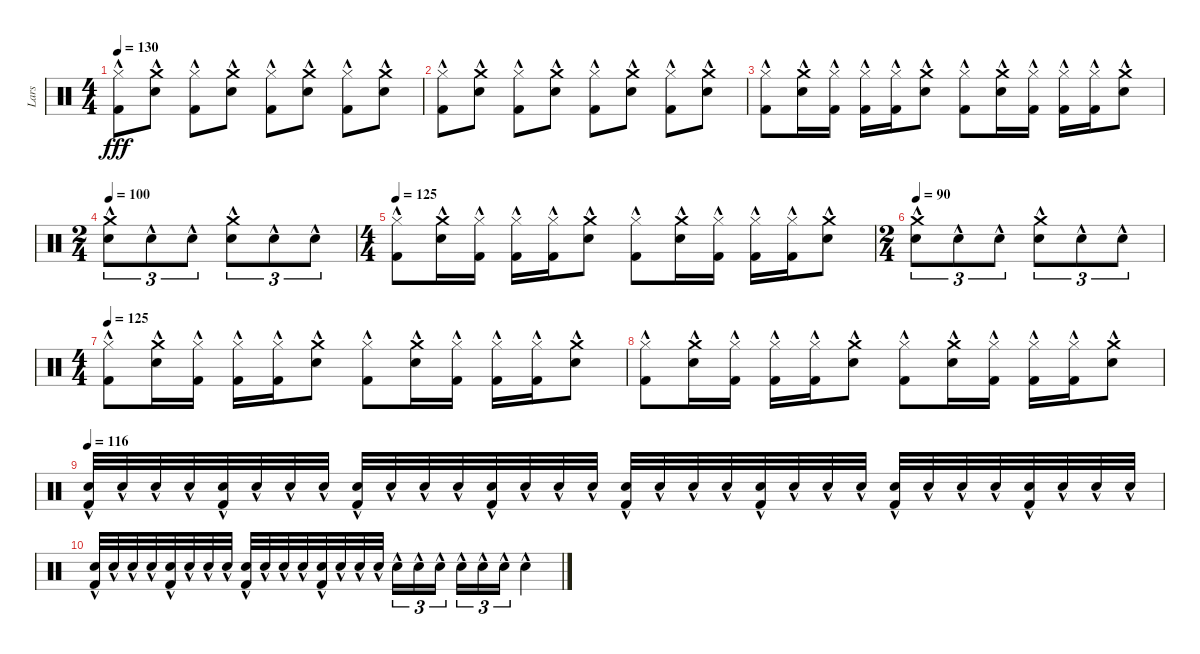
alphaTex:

\track ("Lars" "Lars") {instrument percussion}
\staff {score}
\articulation defaults
\ts (4 4)
\tempo 130
\clef neutral
\ks c
("Hi-Hat (closed)"{hac} "Kick (hit) 2"{hac}).8{dy fff} ("Crash medium (hit)"{hac} "Electric Snare (hit)"{hac}).8 ("Hi-Hat (closed)"{hac} "Kick (hit) 2"{hac}).8 ("Crash medium (hit)"{hac} "Electric Snare (hit)"{hac}).8 ("Hi-Hat (closed)"{hac} "Kick (hit) 2"{hac}).8 ("Crash medium (hit)"{hac} "Electric Snare (hit)"{hac}).8 ("Hi-Hat (closed)"{hac} "Kick (hit) 2"{hac}).8 ("Crash medium (hit)"{hac} "Electric Snare (hit)"{hac}).8 |
("Hi-Hat (closed)"{hac} "Kick (hit) 2"{hac}).8 ("Crash medium (hit)"{hac} "Electric Snare (hit)"{hac}).8 ("Hi-Hat (closed)"{hac} "Kick (hit) 2"{hac}).8 ("Crash medium (hit)"{hac} "Electric Snare (hit)"{hac}).8 ("Hi-Hat (closed)"{hac} "Kick (hit) 2"{hac}).8 ("Crash medium (hit)"{hac} "Electric Snare (hit)"{hac}).8 ("Hi-Hat (closed)"{hac} "Kick (hit) 2"{hac}).8 ("Crash medium (hit)"{hac} "Electric Snare (hit)"{hac}).8 |
("Hi-Hat (closed)"{hac} "Kick (hit) 2"{hac}).8 ("Crash medium (hit)"{hac} "Electric Snare (hit)"{hac}).16 ("Hi-Hat (closed)"{hac} "Kick (hit) 2"{hac}).16 ("Hi-Hat (closed)"{hac} "Kick (hit) 2"{hac}).16 ("Hi-Hat (closed)"{hac} "Kick (hit) 2"{hac}).16 ("Crash medium (hit)"{hac} "Electric Snare (hit)"{hac}).8 ("Hi-Hat (closed)"{hac} "Kick (hit) 2"{hac}).8 ("Crash medium (hit)"{hac} "Electric Snare (hit)"{hac}).16 ("Hi-Hat (closed)"{hac} "Kick (hit) 2"{hac}).16 ("Hi-Hat (closed)"{hac} "Kick (hit) 2"{hac}).16 ("Hi-Hat (closed)"{hac} "Kick (hit) 2"{hac}).16 ("Crash medium (hit)"{hac} "Electric Snare (hit)"{hac}).8 |
\ts (2 4)
\tempo 100
("Crash medium (hit)"{hac} "Electric Snare (hit)"{hac}).8{tu (3 2)} "Electric Snare (hit)"{hac}.8{tu (3 2)} "Electric Snare (hit)"{hac}.8{tu (3 2)} ("Crash medium (hit)"{hac} "Electric Snare (hit)"{hac}).8{tu (3 2)} "Electric Snare (hit)"{hac}.8{tu (3 2)} "Electric Snare (hit)"{hac}.8{tu (3 2)} |
\ts (4 4)
\tempo 125
("Hi-Hat (closed)"{hac} "Kick (hit) 2"{hac}).8 ("Crash medium (hit)"{hac} "Electric Snare (hit)"{hac}).16 ("Hi-Hat (closed)"{hac} "Kick (hit) 2"{hac}).16 ("Hi-Hat (closed)"{hac} "Kick (hit) 2"{hac}).16 ("Hi-Hat (closed)"{hac} "Kick (hit) 2"{hac}).16 ("Crash medium (hit)"{hac} "Electric Snare (hit)"{hac}).8 ("Hi-Hat (closed)"{hac} "Kick (hit) 2"{hac}).8 ("Crash medium (hit)"{hac} "Electric Snare (hit)"{hac}).16 ("Hi-Hat (closed)"{hac} "Kick (hit) 2"{hac}).16 ("Hi-Hat (closed)"{hac} "Kick (hit) 2"{hac}).16 ("Hi-Hat (closed)"{hac} "Kick (hit) 2"{hac}).16 ("Crash medium (hit)"{hac} "Electric Snare (hit)"{hac}).8 |
\ts (2 4)
\tempo 90
("Crash medium (hit)"{hac} "Electric Snare (hit)"{hac}).8{tu (3 2)} "Electric Snare (hit)"{hac}.8{tu (3 2)} "Electric Snare (hit)"{hac}.8{tu (3 2)} ("Crash medium (hit)"{hac} "Electric Snare (hit)"{hac}).8{tu (3 2)} "Electric Snare (hit)"{hac}.8{tu (3 2)} "Electric Snare (hit)"{hac}.8{tu (3 2)} |
\ts (4 4)
\tempo 125
("Hi-Hat (closed)"{hac} "Kick (hit) 2"{hac}).8 ("Crash medium (hit)"{hac} "Electric Snare (hit)"{hac}).16 ("Hi-Hat (closed)"{hac} "Kick (hit) 2"{hac}).16 ("Hi-Hat (closed)"{hac} "Kick (hit) 2"{hac}).16 ("Hi-Hat (closed)"{hac} "Kick (hit) 2"{hac}).16 ("Crash medium (hit)"{hac} "Electric Snare (hit)"{hac}).8 ("Hi-Hat (closed)"{hac} "Kick (hit) 2"{hac}).8 ("Crash medium (hit)"{hac} "Electric Snare (hit)"{hac}).16 ("Hi-Hat (closed)"{hac} "Kick (hit) 2"{hac}).16 ("Hi-Hat (closed)"{hac} "Kick (hit) 2"{hac}).16 ("Hi-Hat (closed)"{hac} "Kick (hit) 2"{hac}).16 ("Crash medium (hit)"{hac} "Electric Snare (hit)"{hac}).8 |
("Hi-Hat (closed)"{hac} "Kick (hit) 2"{hac}).8 ("Crash medium (hit)"{hac} "Electric Snare (hit)"{hac}).16 ("Hi-Hat (closed)"{hac} "Kick (hit) 2"{hac}).16 ("Hi-Hat (closed)"{hac} "Kick (hit) 2"{hac}).16 ("Hi-Hat (closed)"{hac} "Kick (hit) 2"{hac}).16 ("Crash medium (hit)"{hac} "Electric Snare (hit)"{hac}).8 ("Hi-Hat (closed)"{hac} "Kick (hit) 2"{hac}).8 ("Crash medium (hit)"{hac} "Electric Snare (hit)"{hac}).16 ("Hi-Hat (closed)"{hac} "Kick (hit) 2"{hac}).16 ("Hi-Hat (closed)"{hac} "Kick (hit) 2"{hac}).16 ("Hi-Hat (closed)"{hac} "Kick (hit) 2"{hac}).16 ("Crash medium (hit)"{hac} "Electric Snare (hit)"{hac}).8 |
\tempo 116
("Electric Snare (hit)"{hac} "Kick (hit) 2"{hac}).32 "Electric Snare (hit)"{hac}.32 "Electric Snare (hit)"{hac}.32 "Electric Snare (hit)"{hac}.32 ("Electric Snare (hit)"{hac} "Kick (hit) 2"{hac}).32 "Electric Snare (hit)"{hac}.32 "Electric Snare (hit)"{hac}.32 "Electric Snare (hit)"{hac}.32 ("Electric Snare (hit)"{hac} "Kick (hit) 2"{hac}).32 "Electric Snare (hit)"{hac}.32 "Electric Snare (hit)"{hac}.32 "Electric Snare (hit)"{hac}.32 ("Electric Snare (hit)"{hac} "Kick (hit) 2"{hac}).32 "Electric Snare (hit)"{hac}.32 "Electric Snare (hit)"{hac}.32 "Electric Snare (hit)"{hac}.32 ("Electric Snare (hit)"{hac} "Kick (hit) 2"{hac}).32 "Electric Snare (hit)"{hac}.32 "Electric Snare (hit)"{hac}.32 "Electric Snare (hit)"{hac}.32 ("Electric Snare (hit)"{hac} "Kick (hit) 2"{hac}).32 "Electric Snare (hit)"{hac}.32 "Electric Snare (hit)"{hac}.32 "Electric Snare (hit)"{hac}.32 ("Electric Snare (hit)"{hac} "Kick (hit) 2"{hac}).32 "Electric Snare (hit)"{hac}.32 "Electric Snare (hit)"{hac}.32 "Electric Snare (hit)"{hac}.32 ("Electric Snare (hit)"{hac} "Kick (hit) 2"{hac}).32 "Electric Snare (hit)"{hac}.32 "Electric Snare (hit)"{hac}.32 "Electric Snare (hit)"{hac}.32 |
("Electric Snare (hit)"{hac} "Kick (hit) 2"{hac}).32 "Electric Snare (hit)"{hac}.32 "Electric Snare (hit)"{hac}.32 "Electric Snare (hit)"{hac}.32 ("Electric Snare (hit)"{hac} "Kick (hit) 2"{hac}).32 "Electric Snare (hit)"{hac}.32 "Electric Snare (hit)"{hac}.32 "Electric Snare (hit)"{hac}.32 ("Electric Snare (hit)"{hac} "Kick (hit) 2"{hac}).32 "Electric Snare (hit)"{hac}.32 "Electric Snare (hit)"{hac}.32 "Electric Snare (hit)"{hac}.32 ("Electric Snare (hit)"{hac} "Kick (hit) 2"{hac}).32 "Electric Snare (hit)"{hac}.32 "Electric Snare (hit)"{hac}.32 "Electric Snare (hit)"{hac}.32 "Electric Snare (hit)"{hac}.16{tu (3 2)} "Electric Snare (hit)"{hac}.16{tu (3 2)} "Electric Snare (hit)"{hac}.16{tu (3 2) beam splitsecondary} "Electric Snare (hit)"{hac}.16{tu (3 2)} "Electric Snare (hit)"{hac}.16{tu (3 2)} "Electric Snare (hit)"{hac}.16{tu (3 2)} "Electric Snare (hit)"{hac}.4
